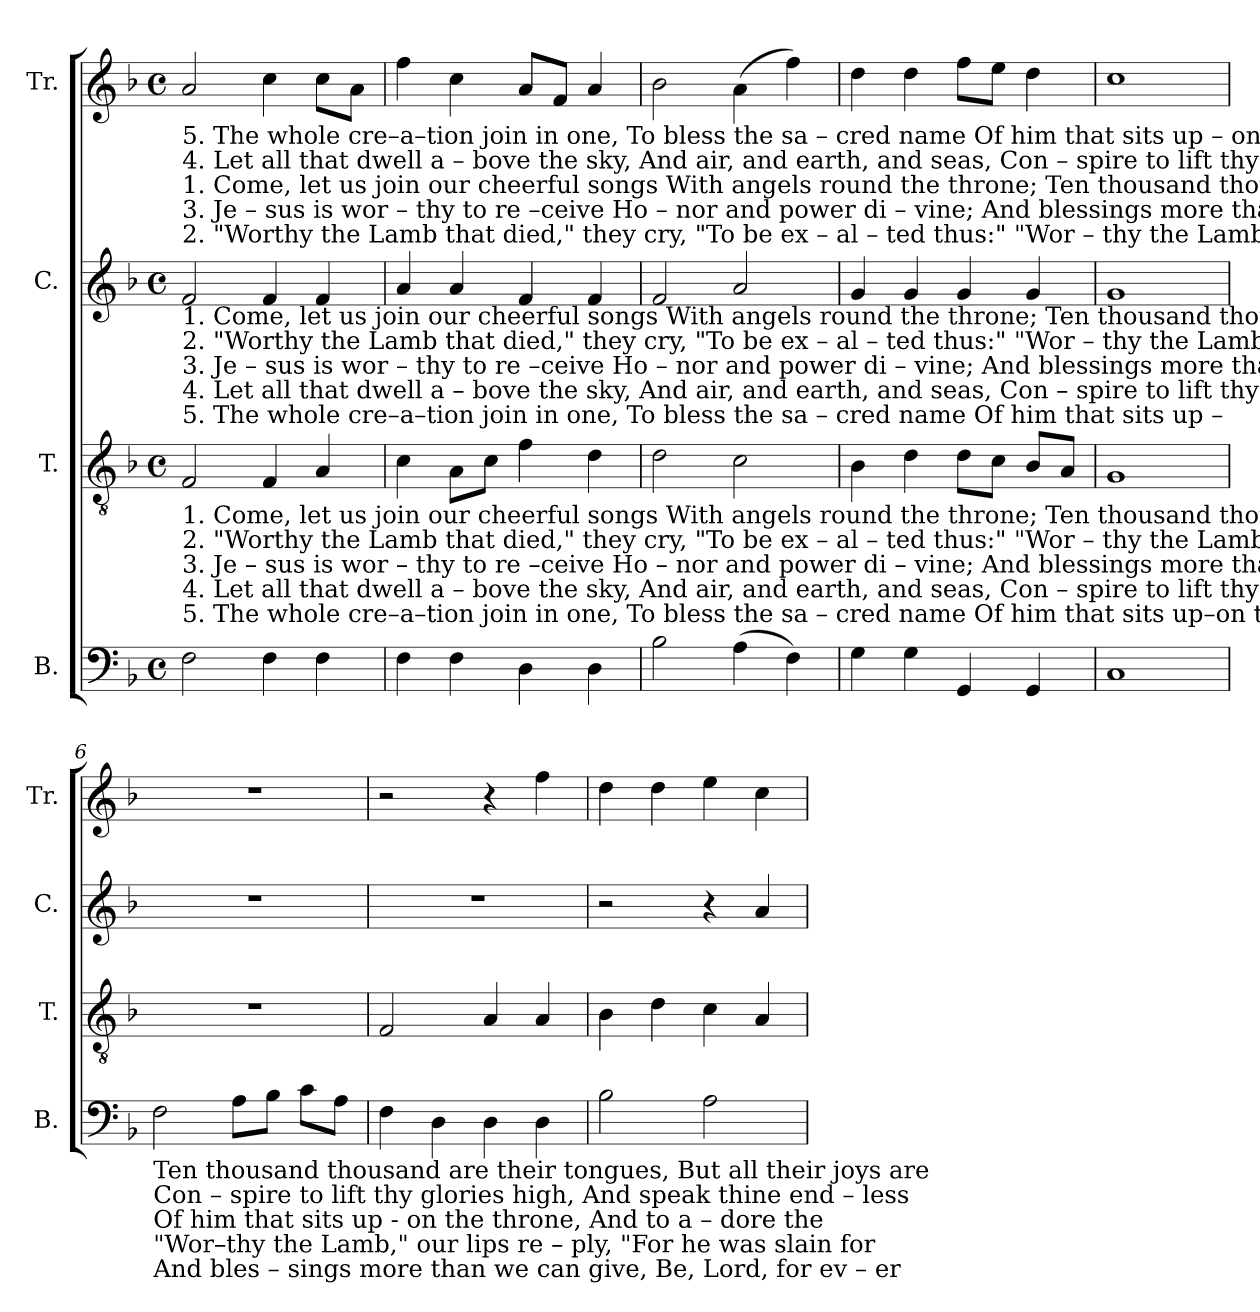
**kern	**kern	**kern	**kern
*part4	*part3	*part2	*part1
*staff4	*staff3	*staff2	*staff1
*I"B.	*I"T.	*I"C.	*I"Tr.
*I'B.	*I'T.	*I'C.	*I'Tr.
*clefF4	*clefGv2	*clefG2	*clefG2
*k[b-]	*k[b-]	*k[b-]	*k[b-]
*M4/4	*M4/4	*M4/4	*M4/4
*met(c)	*met(c)	*met(c)	*met(c)
*MM100	*MM100	*MM100	*MM100
=1	=1	=1	=1
!	!	!	!LO:TX:b:t=5. The  whole  cre–a–tion     join    in   one,    To       bless  the  sa – cred   name                                                   Of  him that sits up –  on    the  throne,
!	!	!	!LO:TX:b:t=4. Let  all  that    dwell a  –  bove  the  sky,   And      air,   and  earth, and    seas,                                                   Con – spire to lift  thy  glo  – ries  high,
!	!	!	!LO:TX:b:t=1. Come, let  us   join  our    cheerful   songs  With     angels   round  the    throne;                                                 Ten thousand thousand are their tongues,
!	!	!	!LO:TX:b:t=3.  Je – sus   is    wor – thy    to   re –ceive   Ho  –  nor  and  power  di  – vine;                                                    And blessings more than we can give,
!	!	!	!LO:TX:b:t=2. "Worthy the  Lamb that died,"  they cry,   "To       be  ex  –  al  – ted     thus&colon;"                                                  "Wor – thy the Lamb,"  our  lips  reply,
!	!	!LO:TX:b:t=1. Come, let  us   join  our    cheerful   songs  With     angels   round  the    throne;                                                                            Ten     thousand      thousand	!
!	!	!LO:TX:b:t=2. "Worthy the  Lamb that died,"  they cry,   "To       be  ex  –  al  – ted     thus&colon;"                                                                            "Wor – thy    the    Lamb,"  our	!
!	!	!LO:TX:b:t=3.  Je – sus   is    wor – thy    to   re –ceive   Ho  –  nor  and  power  di  – vine;                                                                               And    blessings     more than	!
!	!	!LO:TX:b:t=4. Let  all  that    dwell a  –  bove  the  sky,   And      air,   and  earth, and    seas,                                                                               Con – spire   to     lift       thy	!
!	!	!LO:TX:b:t=5. The  whole  cre–a–tion     join    in   one,    To       bless  the  sa – cred   name                                                                              Of       him     that  sits      up –	!
!	!LO:TX:b:t=1. Come, let  us   join  our    cheerful   songs  With     angels   round  the    throne;                                Ten thousand thousand are their tongues,                  But	!	!
!	!LO:TX:b:t=2. "Worthy the  Lamb that died,"  they cry,   "To       be  ex  –  al  – ted     thus&colon;"                                "Wor   –   thy the Lamb," our lips reply,                      "For	!	!
!	!LO:TX:b:t=3.  Je – sus   is    wor – thy    to   re –ceive   Ho  –  nor  and  power  di  – vine;                                   And blessings more than we can give,                        Be,	!	!
!	!LO:TX:b:t=4. Let  all  that    dwell a  –  bove  the  sky,   And      air,   and  earth, and    seas,                                   Con – spire to lift  thy  glo–ries  high,                       And	!	!
!	!LO:TX:b:t=5. The  whole  cre–a–tion     join    in   one,    To       bless  the  sa – cred   name                                  Of       him  that  sits up–on  the throne,                    And	!	!
2F\	2F/	2f/	2a/
4F\	4F/	4f/	4cc\
4F\	4A/	4f/	8cc\L
.	.	.	8a\J
=2	=2	=2	=2
4F\	4c\	4a/	4ff\
4F\	8A\L	4a/	4cc\
.	8c\J	.	.
4D\	4f\	4f/	8a/L
.	.	.	8f/J
4D\	4d\	4f/	4a/
=3	=3	=3	=3
2B-\	2d\	2f/	2b-\
(4A\	2c\	2a/	(4a\
4F\)	.	.	4ff\)
=4	=4	=4	=4
4G\	4B-\	4g/	4dd\
4G\	4d\	4g/	4dd\
4GG/	8d\L	4g/	8ff\L
.	8c\J	.	8ee\J
4GG/	8B-/L	4g/	4dd\
.	8A/J	.	.
=5	=5	=5	=5
1C	1G	1g	1cc
=6	=6	=6	=6
!LO:TX:b:t=Ten   thousand   thousand are their tongues,  But     all       their     joys     are	!	!	!
!LO:TX:b:t=Con – spire    to     lift  thy  glories  high,        And   speak  thine   end  –  less	!	!	!
!LO:TX:b:t=Of      him     that  sits  up - on  the throne,     And    to       a   –   dore      the	!	!	!
!LO:TX:b:t="Wor–thy   the   Lamb," our lips re – ply,       "For    he       was      slain     for	!	!	!
!LO:TX:b:t=And   bles – sings more than we can give,      Be,     Lord,    for       ev   –   er	!	!	!
2F\	1r	1r	1r
8A\L	.	.	.
8B-\J	.	.	.
8c\L	.	.	.
8A\J	.	.	.
=7	=7	=7	=7
4F\	2F/	1r	2r
4D\	.	.	.
4D\	4A/	.	4r
4D\	4A/	.	4ff\
=8	=8	=8	=8
2B-\	4B-\	2r	4dd\
.	4d\	.	4dd\
2A\	4c\	4r	4ee\
.	4A/	4a/	4cc\
=	=	=	=
*-	*-	*-	*-
